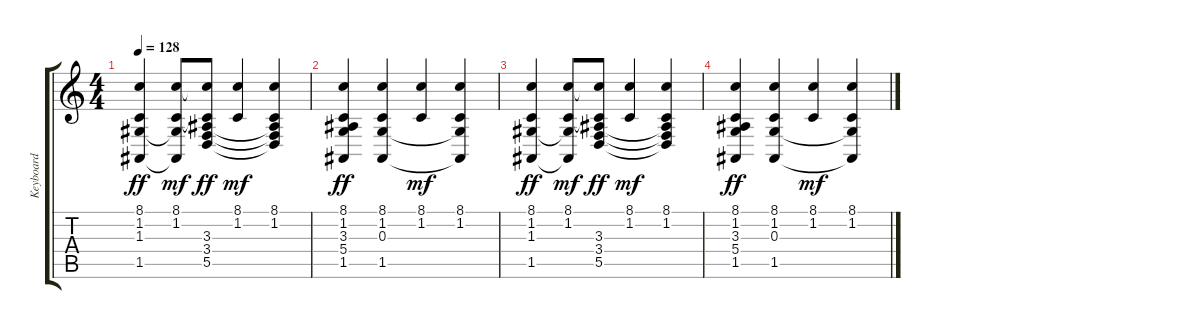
\track ("Keyboard" "Keyboard") {instrument synthstrings1}
\staff {score tabs}
\tuning (E4 B3 G3 D3 A2 E2) {hide}
\ts (4 4)
\tempo 128
\clef g2
\ks c
(8.1 1.2 1.3 1.5).4{dy ff instrument brightacousticpiano} (8.1 1.2 1.3{t} 1.5{t}).8{dy mf} (8.1{t} 1.2{t} 3.3 3.4 5.5).8{dy ff} (8.1 1.2).4{dy mf} (8.1 1.2 3.3{t} 3.4{t} 5.5{t}).4 |
(8.1 1.2 3.3 5.4 1.5).4{dy ff} (8.1 1.2 0.3 1.5).4 (8.1 1.2).4{dy mf} (8.1 1.2 0.3{t} 1.5{t}).4 |
(8.1 1.2 1.3 1.5).4{dy ff volume 0 instrument brightacousticpiano} (8.1 1.2 1.3{t} 1.5{t}).8{dy mf} (8.1{t} 1.2{t} 3.3 3.4 5.5).8{dy ff} (8.1 1.2).4{dy mf} (8.1 1.2 3.3{t} 3.4{t} 5.5{t}).4 |
(8.1 1.2 3.3 5.4 1.5).4{dy ff} (8.1 1.2 0.3 1.5).4 (8.1 1.2).4{dy mf} (8.1 1.2 0.3{t} 1.5{t}).4
